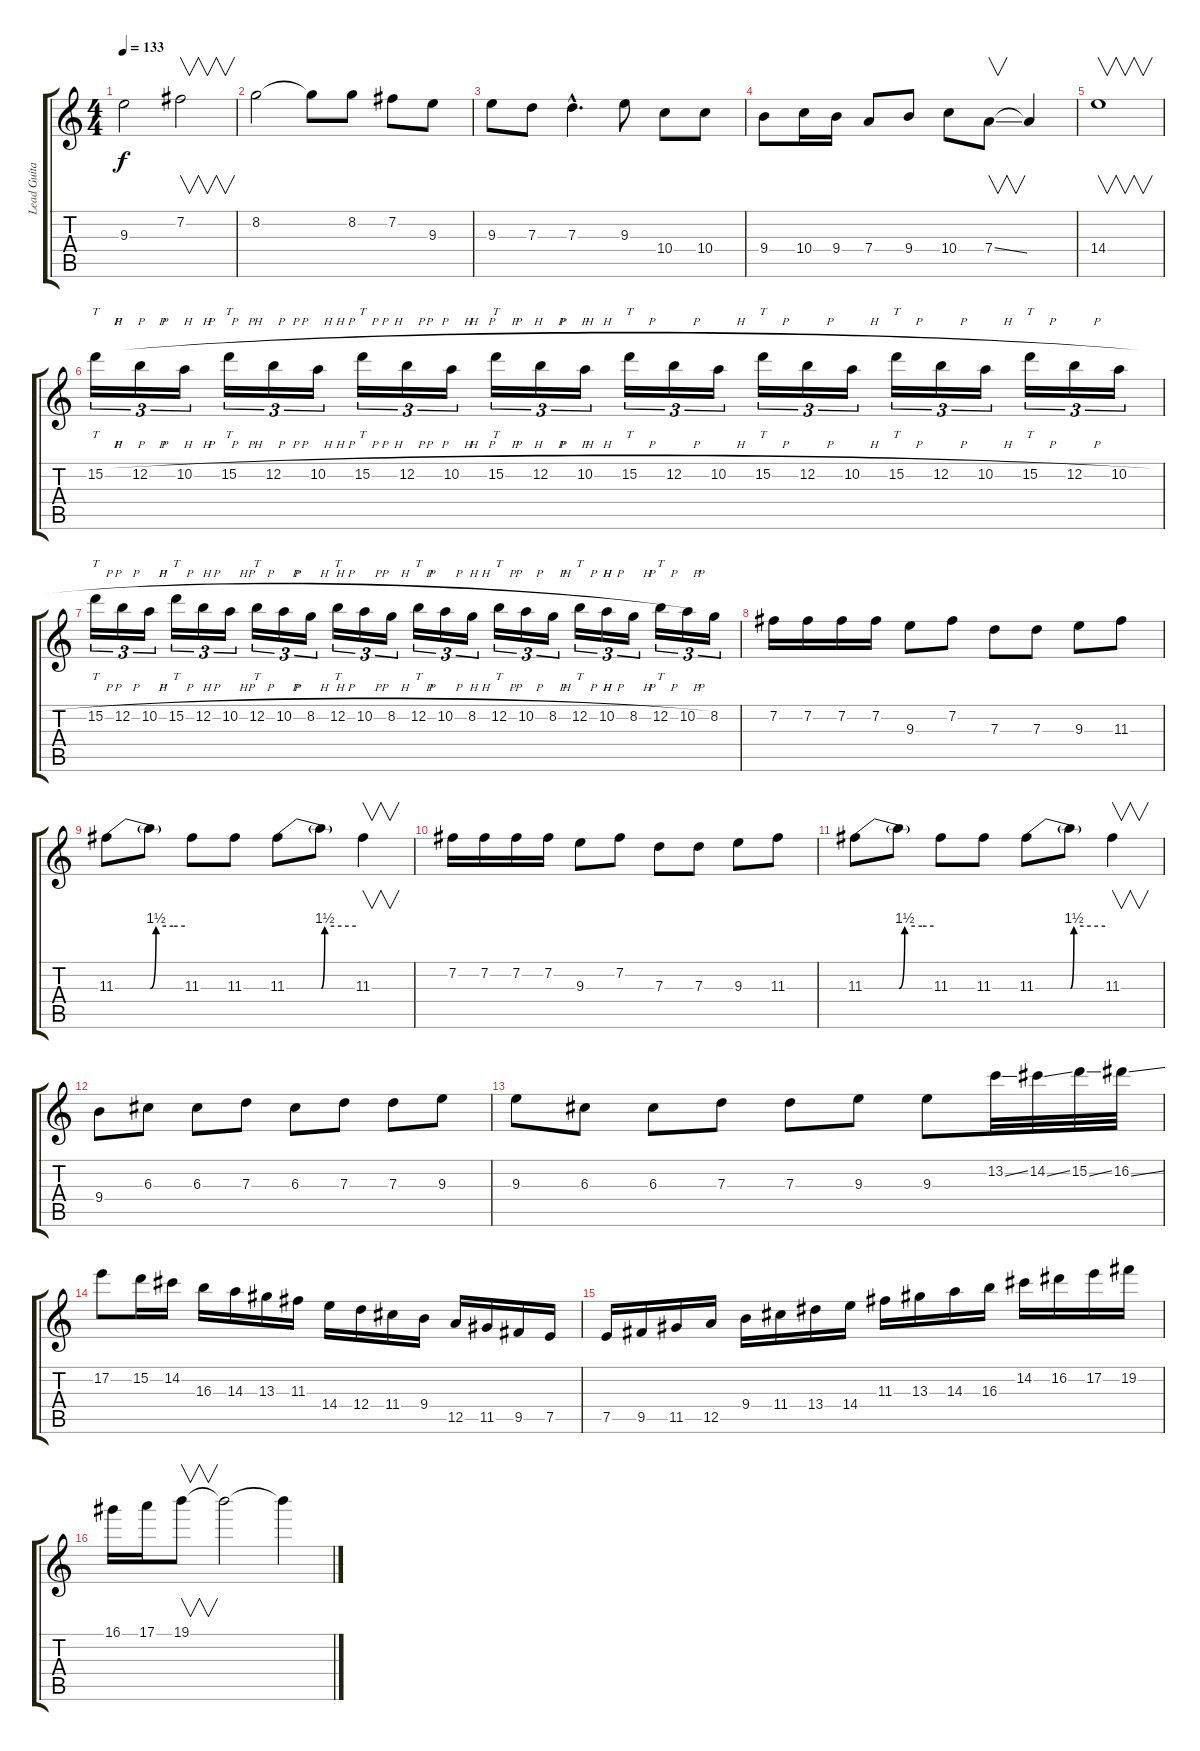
\track ("Lead Guitar" "Lead Guita") {instrument overdrivenguitar}
\staff {score tabs}
\tuning (E4 B3 G3 D3 A2 E2) {hide}
\ts (4 4)
\tempo 133
\clef g2
\ks c
9.3{t}.2{dy f} 7.2.2{v} |
8.2.2 8.2{t}.8 8.2.8 7.2.8 9.3.8 |
9.3.8 7.3.8 7.3{hac}.4{d} 9.3.8 10.4.8 10.4.8 |
9.4.8 10.4.16 9.4.16 7.4.8 9.4.8 10.4.8 7.4{ss}.8{v} 7.4{t}.4 |
14.4.1{v} |
15.2{h}.16{tt tu (3 2)} 12.2{h}.16{tu (3 2)} 10.2{h}.16{tu (3 2)} 15.2{h}.16{tt tu (3 2)} 12.2{h}.16{tu (3 2)} 10.2{h}.16{tu (3 2)} 15.2{h}.16{tt tu (3 2)} 12.2{h}.16{tu (3 2)} 10.2{h}.16{tu (3 2)} 15.2{h}.16{tt tu (3 2)} 12.2{h}.16{tu (3 2)} 10.2{h}.16{tu (3 2)} 15.2{h}.16{tt tu (3 2)} 12.2{h}.16{tu (3 2)} 10.2{h}.16{tu (3 2)} 15.2{h}.16{tt tu (3 2)} 12.2{h}.16{tu (3 2)} 10.2{h}.16{tu (3 2)} 15.2{h}.16{tt tu (3 2)} 12.2{h}.16{tu (3 2)} 10.2{h}.16{tu (3 2)} 15.2{h}.16{tt tu (3 2)} 12.2{h}.16{tu (3 2)} 10.2{h}.16{tu (3 2)} |
15.2{h}.16{tt tu (3 2)} 12.2{h}.16{tu (3 2)} 10.2{h}.16{tu (3 2)} 15.2{h}.16{tt tu (3 2)} 12.2{h}.16{tu (3 2)} 10.2{h}.16{tu (3 2)} 12.2{h}.16{tt tu (3 2)} 10.2{h}.16{tu (3 2)} 8.2{h}.16{tu (3 2)} 12.2{h}.16{tt tu (3 2)} 10.2{h}.16{tu (3 2)} 8.2{h}.16{tu (3 2)} 12.2{h}.16{tt tu (3 2)} 10.2{h}.16{tu (3 2)} 8.2{h}.16{tu (3 2)} 12.2{h}.16{tt tu (3 2)} 10.2{h}.16{tu (3 2)} 8.2{h}.16{tu (3 2)} 12.2{h}.16{tt tu (3 2)} 10.2{h}.16{tu (3 2)} 8.2{h}.16{tu (3 2)} 12.2{h}.16{tt tu (3 2)} 10.2{h}.16{tu (3 2)} 8.2.16{tu (3 2)} |
7.2.16 7.2.16 7.2.16 7.2.16 9.3.8 7.2.8 7.3.8 7.3.8 9.3.8 11.3.8 |
11.3{be (custom 0 0 30 0 35 6 50 6 60 6)}.8 11.3{t}.8 11.3.8 11.3.8 11.3{be (custom 0 0 30 0 33 6 60 6)}.8 11.3{t}.8 11.3.4{v} |
7.2.16 7.2.16 7.2.16 7.2.16 9.3.8 7.2.8 7.3.8 7.3.8 9.3.8 11.3.8 |
11.3{be (custom 0 0 30 0 35 6 50 6 60 6)}.8 11.3{t}.8 11.3.8 11.3.8 11.3{be (custom 0 0 30 0 33 6 60 6)}.8 11.3{t}.8 11.3.4{v} |
9.4.8 6.3.8 6.3.8 7.3.8 6.3.8 7.3.8 7.3.8 9.3.8 |
9.3.8 6.3.8 6.3.8 7.3.8 7.3.8 9.3.8 9.3.8 13.2{ss}.32 14.2{ss}.32 15.2{ss}.32 16.2{ss}.32 |
17.2.8 15.2.16 14.2.16 16.3.16 14.3.16 13.3.16 11.3.16 14.4.16 12.4.16 11.4.16 9.4.16 12.5.16 11.5.16 9.5.16 7.5.16 |
7.5.16 9.5.16 11.5.16 12.5.16 9.4.16 11.4.16 13.4.16 14.4.16 11.3.16 13.3.16 14.3.16 16.3.16 14.2.16 16.2.16 17.2.16 19.2.16 |
16.1.16 17.1.16 19.1.8{v} 19.1{t}.2 19.1{t}.4
